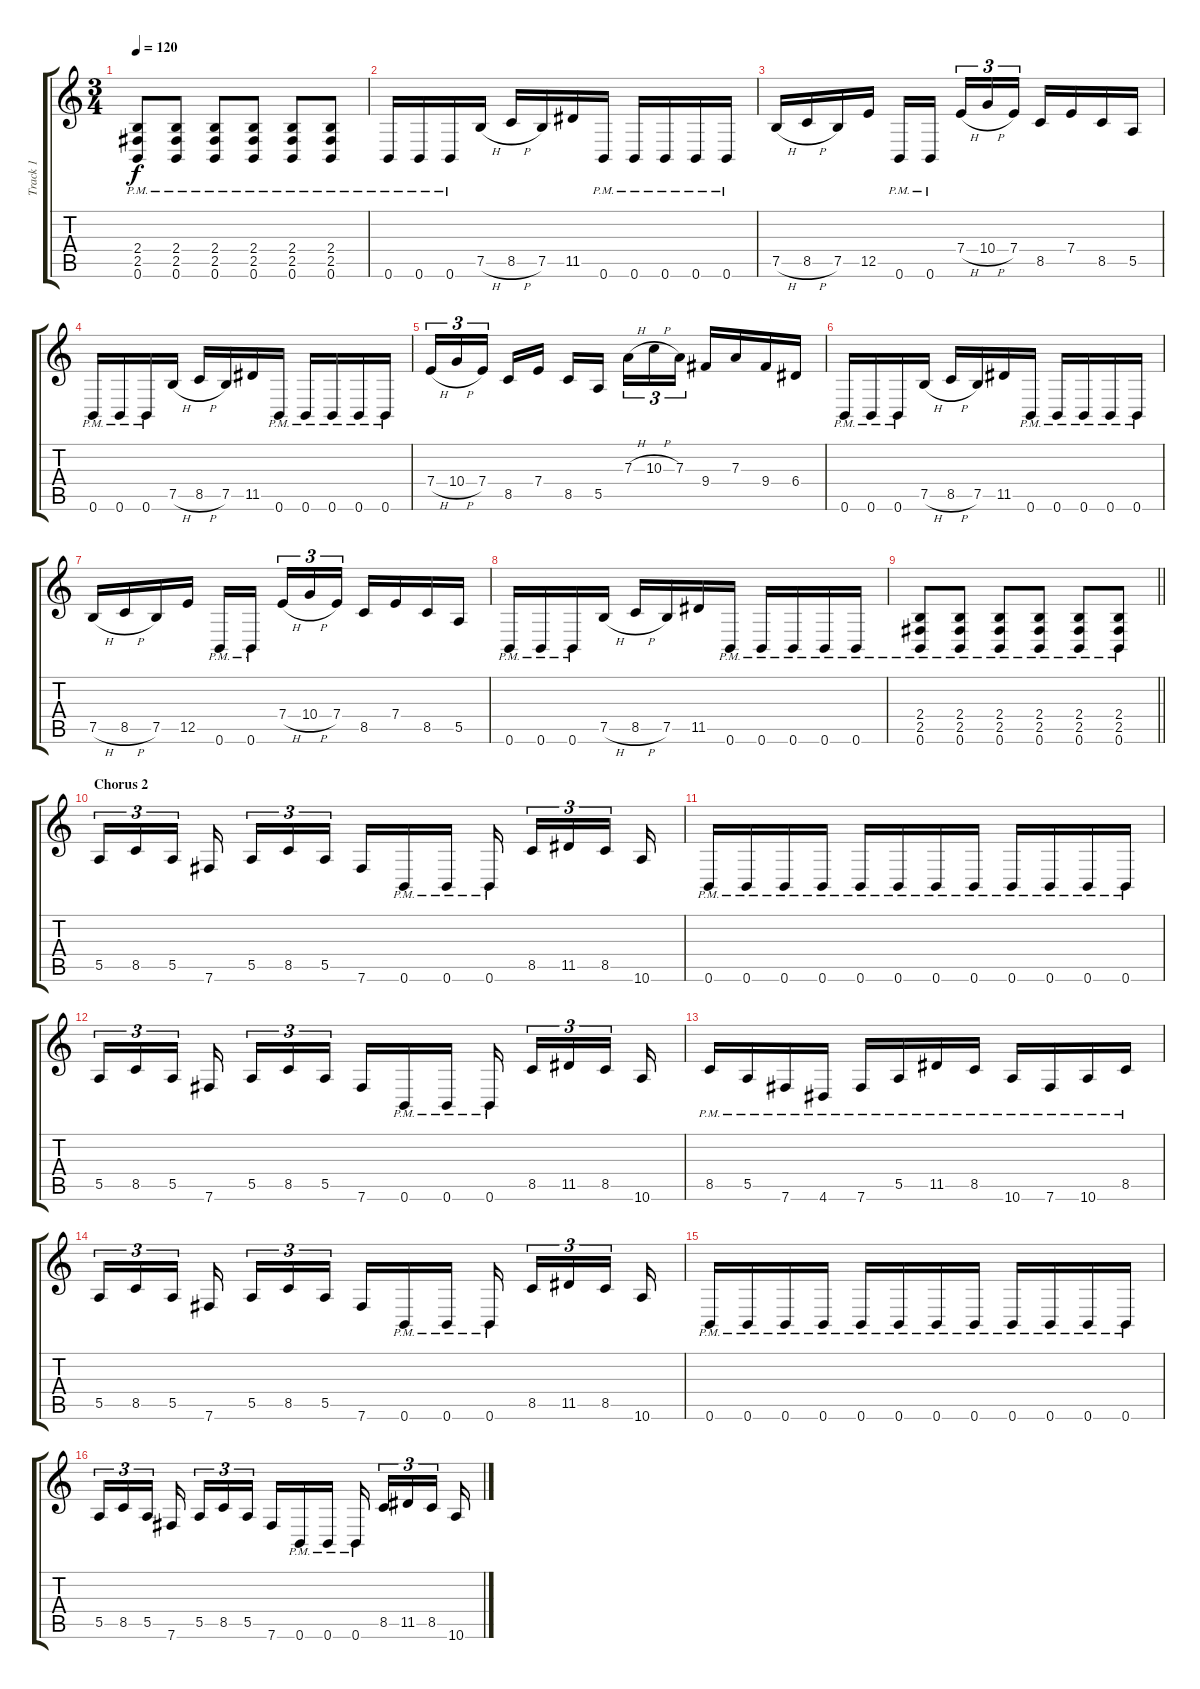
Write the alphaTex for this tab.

\track ("Track 1" "Track 1") {instrument distortionguitar}
\staff {score tabs}
\tuning (B3 Gb3 D3 A2 E2 B1) {hide}
\ts (3 4)
\tempo 120
\clef g2
\ks c
(2.4{pm} 2.5{pm} 0.6{pm}).8{dy f} (2.4{pm} 2.5{pm} 0.6{pm}).8 (2.4{pm} 2.5{pm} 0.6{pm}).8 (2.4{pm} 2.5{pm} 0.6{pm}).8 (2.4{pm} 2.5{pm} 0.6{pm}).8 (2.4{pm} 2.5{pm} 0.6{pm}).8 |
0.6{pm}.16 0.6{pm}.16 0.6{pm}.16 7.5{h}.16 8.5{h}.16 7.5.16 11.5.16 0.6{pm}.16 0.6{pm}.16 0.6{pm}.16 0.6{pm}.16 0.6{pm}.16 |
7.5{h}.16 8.5{h}.16 7.5.16 12.5.16 0.6{pm}.16 0.6{pm}.16{beam splitsecondary} 7.4{h}.16{tu (3 2)} 10.4{h}.16{tu (3 2)} 7.4.16{tu (3 2)} 8.5.16 7.4.16 8.5.16 5.5.16 |
0.6{pm}.16 0.6{pm}.16 0.6{pm}.16 7.5{h}.16 8.5{h}.16 7.5.16 11.5.16 0.6{pm}.16 0.6{pm}.16 0.6{pm}.16 0.6{pm}.16 0.6{pm}.16 |
7.4{h}.16{tu (3 2)} 10.4{h}.16{tu (3 2)} 7.4.16{tu (3 2) beam splitsecondary} 8.5.16 7.4.16 8.5.16 5.5.16{beam splitsecondary} 7.3{h}.16{tu (3 2)} 10.3{h}.16{tu (3 2)} 7.3.16{tu (3 2)} 9.4.16 7.3.16 9.4.16 6.4.16 |
0.6{pm}.16 0.6{pm}.16 0.6{pm}.16 7.5{h}.16 8.5{h}.16 7.5.16 11.5.16 0.6{pm}.16 0.6{pm}.16 0.6{pm}.16 0.6{pm}.16 0.6{pm}.16 |
7.5{h}.16 8.5{h}.16 7.5.16 12.5.16 0.6{pm}.16 0.6{pm}.16{beam splitsecondary} 7.4{h}.16{tu (3 2)} 10.4{h}.16{tu (3 2)} 7.4.16{tu (3 2)} 8.5.16 7.4.16 8.5.16 5.5.16 |
0.6{pm}.16 0.6{pm}.16 0.6{pm}.16 7.5{h}.16 8.5{h}.16 7.5.16 11.5.16 0.6{pm}.16 0.6{pm}.16 0.6{pm}.16 0.6{pm}.16 0.6{pm}.16 |
\barLineRight lightlight
(2.4{pm} 2.5{pm} 0.6{pm}).8 (2.4{pm} 2.5{pm} 0.6{pm}).8 (2.4{pm} 2.5{pm} 0.6{pm}).8 (2.4{pm} 2.5{pm} 0.6{pm}).8 (2.4{pm} 2.5{pm} 0.6{pm}).8 (2.4{pm} 2.5{pm} 0.6{pm}).8 |
\section ("" "Chorus 2")
5.5.16{tu (3 2)} 8.5.16{tu (3 2)} 5.5.16{tu (3 2) beam splitsecondary} 7.6.16{beam splitsecondary} 5.5.16{tu (3 2)} 8.5.16{tu (3 2)} 5.5.16{tu (3 2) beam splitsecondary} 7.6.16 0.6{pm}.16 0.6{pm}.16 0.6{pm}.16{beam splitsecondary} 8.5.16{tu (3 2)} 11.5.16{tu (3 2)} 8.5.16{tu (3 2) beam splitsecondary} 10.6.16 |
0.6{pm}.16 0.6{pm}.16 0.6{pm}.16 0.6{pm}.16 0.6{pm}.16 0.6{pm}.16 0.6{pm}.16 0.6{pm}.16 0.6{pm}.16 0.6{pm}.16 0.6{pm}.16 0.6{pm}.16 |
5.5.16{tu (3 2)} 8.5.16{tu (3 2)} 5.5.16{tu (3 2) beam splitsecondary} 7.6.16{beam splitsecondary} 5.5.16{tu (3 2)} 8.5.16{tu (3 2)} 5.5.16{tu (3 2) beam splitsecondary} 7.6.16 0.6{pm}.16 0.6{pm}.16 0.6{pm}.16{beam splitsecondary} 8.5.16{tu (3 2)} 11.5.16{tu (3 2)} 8.5.16{tu (3 2) beam splitsecondary} 10.6.16 |
8.5{pm}.16 5.5{pm}.16 7.6{pm}.16 4.6{pm}.16 7.6{pm}.16 5.5{pm}.16 11.5{pm}.16 8.5{pm}.16 10.6{pm}.16 7.6{pm}.16 10.6{pm}.16 8.5{pm}.16 |
5.5.16{tu (3 2)} 8.5.16{tu (3 2)} 5.5.16{tu (3 2) beam splitsecondary} 7.6.16{beam splitsecondary} 5.5.16{tu (3 2)} 8.5.16{tu (3 2)} 5.5.16{tu (3 2) beam splitsecondary} 7.6.16 0.6{pm}.16 0.6{pm}.16 0.6{pm}.16{beam splitsecondary} 8.5.16{tu (3 2)} 11.5.16{tu (3 2)} 8.5.16{tu (3 2) beam splitsecondary} 10.6.16 |
0.6{pm}.16 0.6{pm}.16 0.6{pm}.16 0.6{pm}.16 0.6{pm}.16 0.6{pm}.16 0.6{pm}.16 0.6{pm}.16 0.6{pm}.16 0.6{pm}.16 0.6{pm}.16 0.6{pm}.16 |
5.5.16{tu (3 2)} 8.5.16{tu (3 2)} 5.5.16{tu (3 2) beam splitsecondary} 7.6.16{beam splitsecondary} 5.5.16{tu (3 2)} 8.5.16{tu (3 2)} 5.5.16{tu (3 2) beam splitsecondary} 7.6.16 0.6{pm}.16 0.6{pm}.16 0.6{pm}.16{beam splitsecondary} 8.5.16{tu (3 2)} 11.5.16{tu (3 2)} 8.5.16{tu (3 2) beam splitsecondary} 10.6.16
